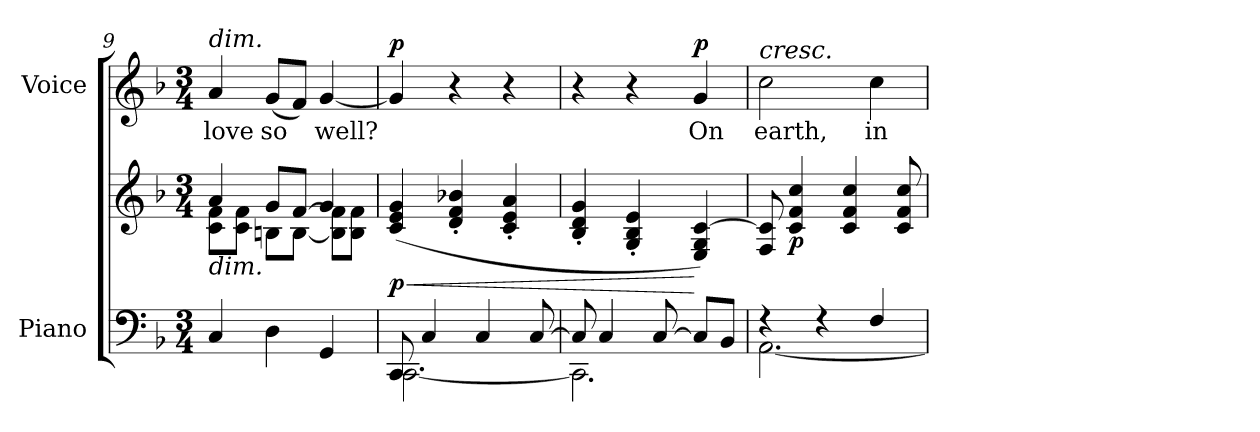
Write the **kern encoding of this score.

**kern	**kern	**dynam	**kern	**text	**dynam
*part2	*part2	*part2	*part1	*part1	*part1
*staff3	*staff2	*staff2/3	*staff1	*staff1	*staff1
*I"Piano	*	*	*I"Voice	*	*
*I'Pno	*	*	*	*	*
!!LO:LB:g=z
*clefF4	*clefG2	*	*clefG2	*	*
*k[b-]	*k[b-]	*	*k[b-]	*	*
*M3/4	*M3/4	*	*M3/4	*	*
=9	=9	=9	=9	=9	=9
*	*^	*	*	*	*
!	!	!	!	!LO:TX:a:i:t=dim.	!	!
!	!LO:TX:b:i:t=dim.	!	!	!	!	!
!	!	!	!	!	!LO:LY:b	!
4C/	4a/	8c\ 8f\L	.	4a/	love	.
.	.	8c\ 8f\J	.	.	.	.
!	!	!	!	!	!LO:LY:b	!
4D\	8g/L	8Bn\L	.	(<8g/L	so	.
.	[8f/J	[8B\J	.	8f/J)	.	.
!	!	!	!	!	!LO:LY:b	!
4GG/	4g/	8B\] 8f\]L	.	[4g/	well?	.
.	.	8B\ 8f\J	.	.	.	.
=10	=10	=10	=10	=10	=10	=10
*^	*	*	*	*	*	*
!	!	!	!	!LO:HP:b	!	!	!
!	!	!	!	!LO:DY:n=1:b	!	!	!LO:DY:a
*	*	*v	*v	*	*	*	*
8CC/	[2.CC\	(>4c/ 4e/ 4g/	< p	4g/]	.	p
4C/	.	.	.	.	.	.
.	.	4d/' 4f/' 4b-X/'	.	4r	.	.
4C/	.	.	.	.	.	.
.	.	4c/' 4e/' 4a/'	.	4r	.	.
[8C/	.	.	.	.	.	.
=11	=11	=11	=11	=11	=11	=11
8C/]	2.CC\]	4B-/' 4d/' 4g/'	.	4r	.	.
4C/	.	.	.	.	.	.
.	.	4G/' 4B-/' 4e/'	.	4r	.	.
[8C/	.	.	.	.	.	.
!	!	!	!	!	!LO:LY:b	!LO:DY:a
8C/L]	.	4E/ 4G/ [4c/)	[	4g/	On	p
8BB-/J	.	.	.	.	.	.
=12	=12	=12	=12	=12	=12	=12
!	!	!	!	!LO:TX:a:i:t=cresc.	!	!
!	!	!	!	!	!LO:LY:b	!
4r	[2.AA\	8F/ 8c/]	.	2cc\	earth,	.
!	!	!	!LO:DY:b	!	!	!
.	.	4c/ 4f/ 4cc/	p	.	.	.
4r	.	.	.	.	.	.
.	.	4c/ 4f/ 4cc/	.	.	.	.
!	!	!	!	!	!LO:LY:b	!
4F/	.	.	.	4cc\	in	.
.	.	8c/ 8f/ 8cc/	.	.	.	.
*v	*v	*	*	*	*	*
=	=	=	=	=	=
*-	*-	*-	*-	*-	*-
